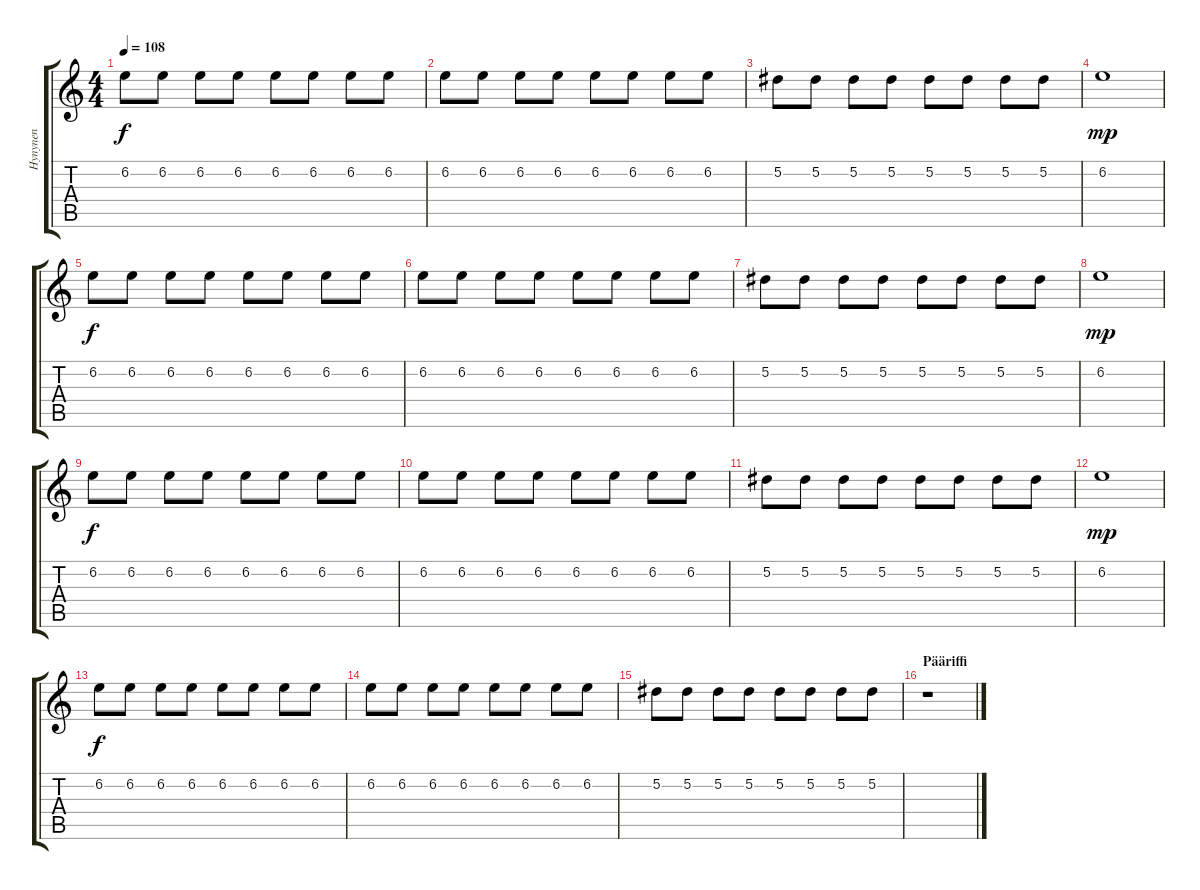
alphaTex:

\track ("Hynynen" "Hynynen") {instrument overdrivenguitar}
\staff {score tabs}
\tuning (Eb4 Bb3 Gb3 Db3 Ab2 Db2) {hide}
\ts (4 4)
\tempo 108
\clef g2
\ks c
6.2.8{dy f volume 8} 6.2.8 6.2.8 6.2.8 6.2.8 6.2.8 6.2.8 6.2.8 |
6.2.8 6.2.8 6.2.8 6.2.8 6.2.8 6.2.8 6.2.8 6.2.8 |
5.2.8 5.2.8 5.2.8 5.2.8 5.2.8 5.2.8 5.2.8 5.2.8 |
6.2.1{dy mp volume 6} |
6.2.8{dy f volume 8} 6.2.8 6.2.8 6.2.8 6.2.8 6.2.8 6.2.8 6.2.8 |
6.2.8 6.2.8 6.2.8 6.2.8 6.2.8 6.2.8 6.2.8 6.2.8 |
5.2.8 5.2.8 5.2.8 5.2.8 5.2.8 5.2.8 5.2.8 5.2.8 |
6.2.1{dy mp volume 6} |
6.2.8{dy f volume 8} 6.2.8 6.2.8 6.2.8 6.2.8 6.2.8 6.2.8 6.2.8 |
6.2.8 6.2.8 6.2.8 6.2.8 6.2.8 6.2.8 6.2.8 6.2.8 |
5.2.8 5.2.8 5.2.8 5.2.8 5.2.8 5.2.8 5.2.8 5.2.8 |
6.2.1{dy mp volume 6} |
6.2.8{dy f volume 8} 6.2.8 6.2.8 6.2.8 6.2.8 6.2.8 6.2.8 6.2.8 |
6.2.8 6.2.8 6.2.8 6.2.8 6.2.8 6.2.8 6.2.8 6.2.8 |
5.2.8 5.2.8 5.2.8 5.2.8 5.2.8 5.2.8 5.2.8 5.2.8 |
\section ("" "Pääriffi")
r.1
